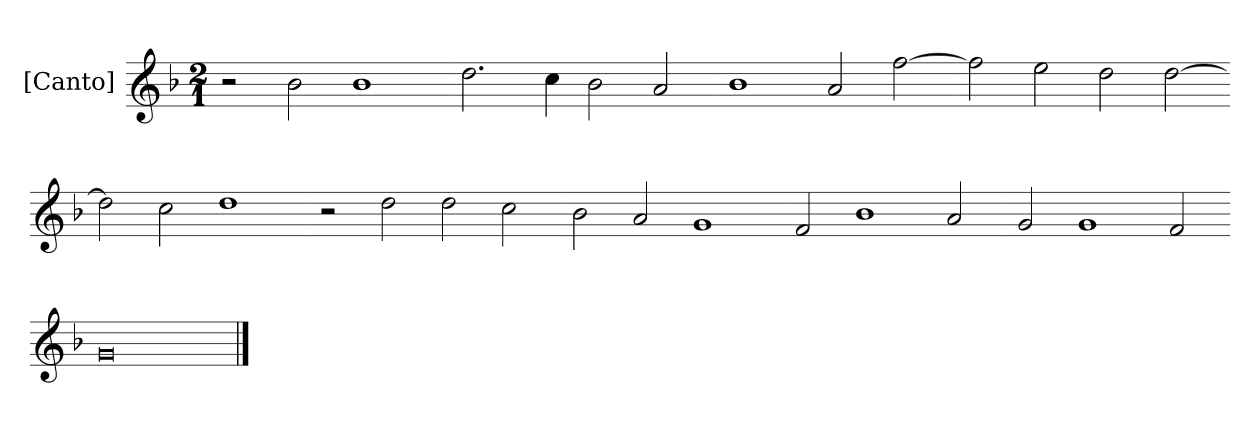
**kern
*part1
*staff1
*I"[Canto]
*clefG2
*k[b-]
*M2/1
=1
2r
2b-
1b-
=-
2.dd
4cc
2b-
2a
=-
1b-
2a
[2ff
=-
2ff]
2ee
2dd
[2dd
=-
2dd]
2cc
1dd
=-
2r
2dd
2dd
2cc
=-
2b-
2a
1g
=-
2f
1b-
2a
=-
2g
1g
2f
=-
0g
==
*-
